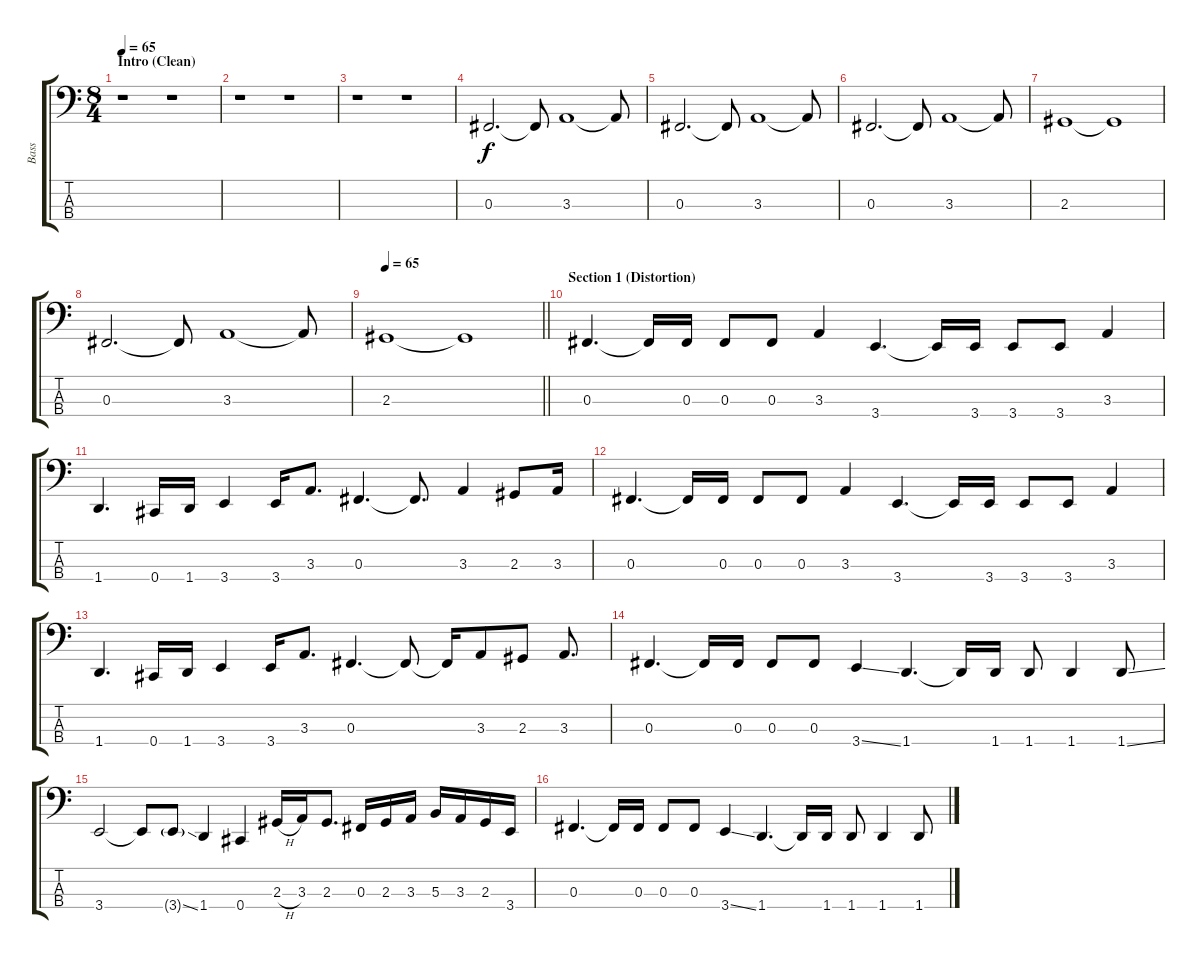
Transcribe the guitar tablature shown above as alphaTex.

\track ("Bass" "Bass") {instrument electricbasspick}
\staff {score tabs}
\tuning (E2 B1 Gb1 Db1) {hide}
\ts (8 4)
\section ("" "Intro (Clean)")
\tempo 65
\tempo 80
\tempo 65
\clef f4
\ks c
r.1{dy f instrument electricbasspick} r.1 |
r.1 r.1 |
r.1 r.1 |
0.3.2{d} 0.3{t}.8 3.3.1 3.3{t}.8 |
0.3.2{d} 0.3{t}.8 3.3.1 3.3{t}.8 |
0.3.2{d} 0.3{t}.8 3.3.1 3.3{t}.8 |
2.3.1 2.3{t}.1 |
0.3.2{d} 0.3{t}.8 3.3.1 3.3{t}.8 |
\tempo 65
\barLineRight lightlight
2.3.1 2.3{t}.1 |
\section ("" "Section 1 (Distortion)")
0.3.4{d} 0.3{t}.16 0.3.16 0.3.8 0.3.8 3.3.4 3.4.4{d} 3.4{t}.16 3.4.16 3.4.8 3.4.8 3.3.4 |
1.4.4{d} 0.4.16 1.4.16 3.4.4 3.4.16 3.3.8{d} 0.3.4{d} 0.3{t}.8{d} 3.3.4 2.3.8 3.3.16 |
0.3.4{d} 0.3{t}.16 0.3.16 0.3.8 0.3.8 3.3.4 3.4.4{d} 3.4{t}.16 3.4.16 3.4.8 3.4.8 3.3.4 |
1.4.4{d} 0.4.16 1.4.16 3.4.4 3.4.16 3.3.8{d} 0.3.4{d} 0.3{t}.8 0.3{t}.16 3.3.8 2.3.8 3.3.8{d} |
0.3.4{d} 0.3{t}.16 0.3.16 0.3.8 0.3.8 3.4{ss}.4 1.4.4{d} 1.4{t}.16 1.4.16 1.4.8 1.4.4 1.4{ss}.8 |
3.4.2 3.4{t}.8 3.4{ss g}.8 1.4.4 0.4.4 2.3{h}.16 3.3.16 2.3.8{d} 0.3.16 2.3.16 3.3.16 5.3.16 3.3.16 2.3.16 3.4.16 |
0.3.4{d} 0.3{t}.16 0.3.16 0.3.8 0.3.8 3.4{ss}.4 1.4.4{d} 1.4{t}.16 1.4.16 1.4.8 1.4.4 1.4{ss}.8
